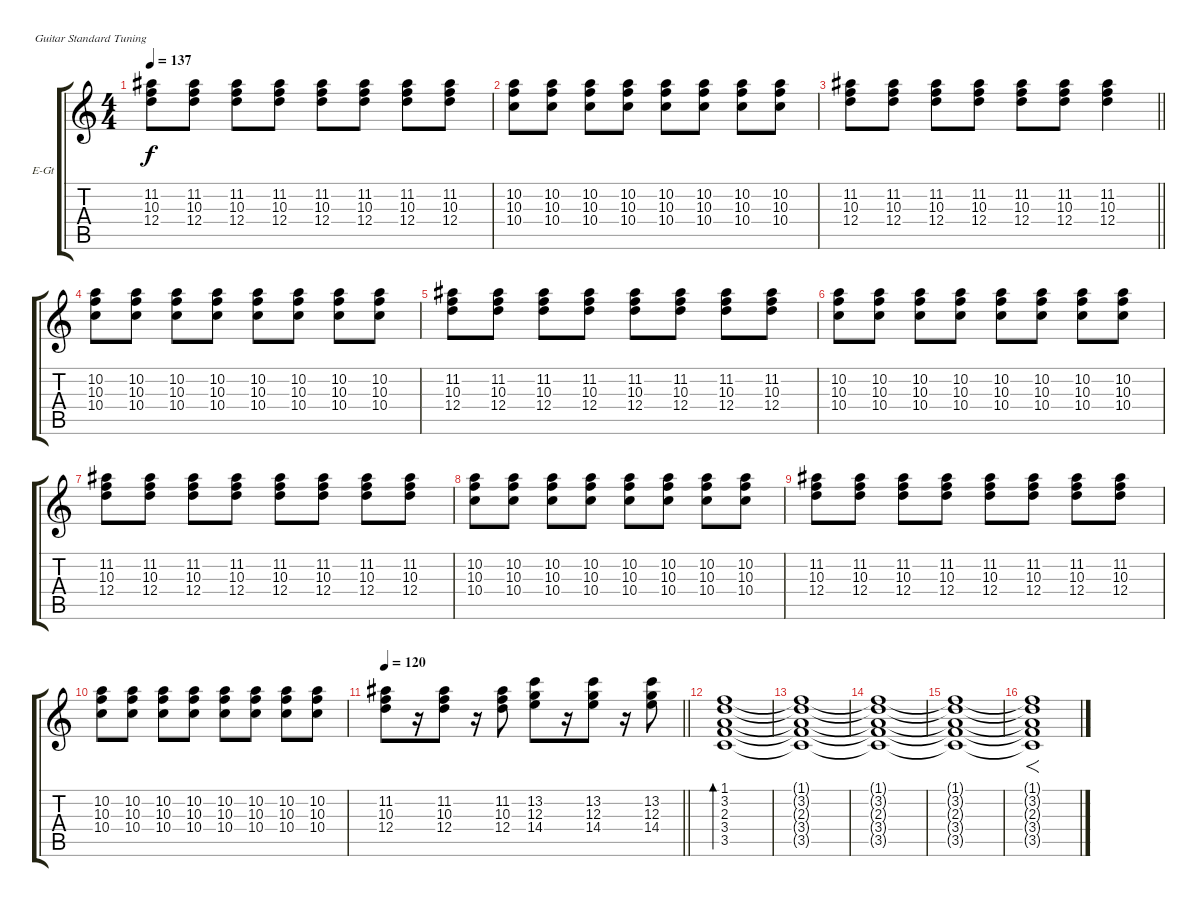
\bracketExtendMode groupsimilarinstruments
\firstSystemTrackNameOrientation horizontal
\otherSystemsTrackNameOrientation horizontal
\track ("Albert Hammond, Jr" "E-Gt") {instrument distortionguitar}
\staff {score tabs}
\tuning (E4 B3 G3 D3 A2 E2)
\ts (4 4)
\tempo 137
\clef g2
\ks c
(11.2 10.3 12.4).8{dy f} (11.2 10.3 12.4).8 (11.2 10.3 12.4).8 (11.2 10.3 12.4).8 (11.2 10.3 12.4).8 (11.2 10.3 12.4).8 (11.2 10.3 12.4).8 (11.2 10.3 12.4).8 |
(10.2 10.3 10.4).8 (10.2 10.3 10.4).8 (10.2 10.3 10.4).8 (10.2 10.3 10.4).8 (10.2 10.3 10.4).8 (10.2 10.3 10.4).8 (10.2 10.3 10.4).8 (10.2 10.3 10.4).8 |
\barLineRight lightlight
(11.2 10.3 12.4).8 (11.2 10.3 12.4).8 (11.2 10.3 12.4).8 (11.2 10.3 12.4).8 (11.2 10.3 12.4).8 (11.2 10.3 12.4).8 (11.2 10.3 12.4).4 |
(10.2 10.3 10.4).8 (10.2 10.3 10.4).8 (10.2 10.3 10.4).8 (10.2 10.3 10.4).8 (10.2 10.3 10.4).8 (10.2 10.3 10.4).8 (10.2 10.3 10.4).8 (10.2 10.3 10.4).8 |
(11.2 10.3 12.4).8 (11.2 10.3 12.4).8 (11.2 10.3 12.4).8 (11.2 10.3 12.4).8 (11.2 10.3 12.4).8 (11.2 10.3 12.4).8 (11.2 10.3 12.4).8 (11.2 10.3 12.4).8 |
(10.2 10.3 10.4).8 (10.2 10.3 10.4).8 (10.2 10.3 10.4).8 (10.2 10.3 10.4).8 (10.2 10.3 10.4).8 (10.2 10.3 10.4).8 (10.2 10.3 10.4).8 (10.2 10.3 10.4).8 |
(11.2 10.3 12.4).8 (11.2 10.3 12.4).8 (11.2 10.3 12.4).8 (11.2 10.3 12.4).8 (11.2 10.3 12.4).8 (11.2 10.3 12.4).8 (11.2 10.3 12.4).8 (11.2 10.3 12.4).8 |
(10.2 10.3 10.4).8 (10.2 10.3 10.4).8 (10.2 10.3 10.4).8 (10.2 10.3 10.4).8 (10.2 10.3 10.4).8 (10.2 10.3 10.4).8 (10.2 10.3 10.4).8 (10.2 10.3 10.4).8 |
(11.2 10.3 12.4).8 (11.2 10.3 12.4).8 (11.2 10.3 12.4).8 (11.2 10.3 12.4).8 (11.2 10.3 12.4).8 (11.2 10.3 12.4).8 (11.2 10.3 12.4).8 (11.2 10.3 12.4).8 |
(10.2 10.3 10.4).8 (10.2 10.3 10.4).8 (10.2 10.3 10.4).8 (10.2 10.3 10.4).8 (10.2 10.3 10.4).8 (10.2 10.3 10.4).8 (10.2 10.3 10.4).8 (10.2 10.3 10.4).8 |
\tempo 120
\barLineRight lightlight
(11.2 10.3 12.4).8 r.16 (11.2 10.3 12.4).8 r.16 (11.2 10.3 12.4).8 (13.2 12.3 14.4).8 r.16 (13.2 12.3 14.4).8 r.16 (13.2 12.3 14.4).8 |
(1.1 3.2 2.3 3.4 3.5).1{bd 120} |
(1.1{t} 3.2{t} 2.3{t} 3.4{t} 3.5{t}).1 |
(1.1{t} 3.2{t} 2.3{t} 3.4{t} 3.5{t}).1 |
(1.1{t} 3.2{t} 2.3{t} 3.4{t} 3.5{t}).1 |
(1.1{t} 3.2{t} 2.3{t} 3.4{t} 3.5{t}).1{f}
